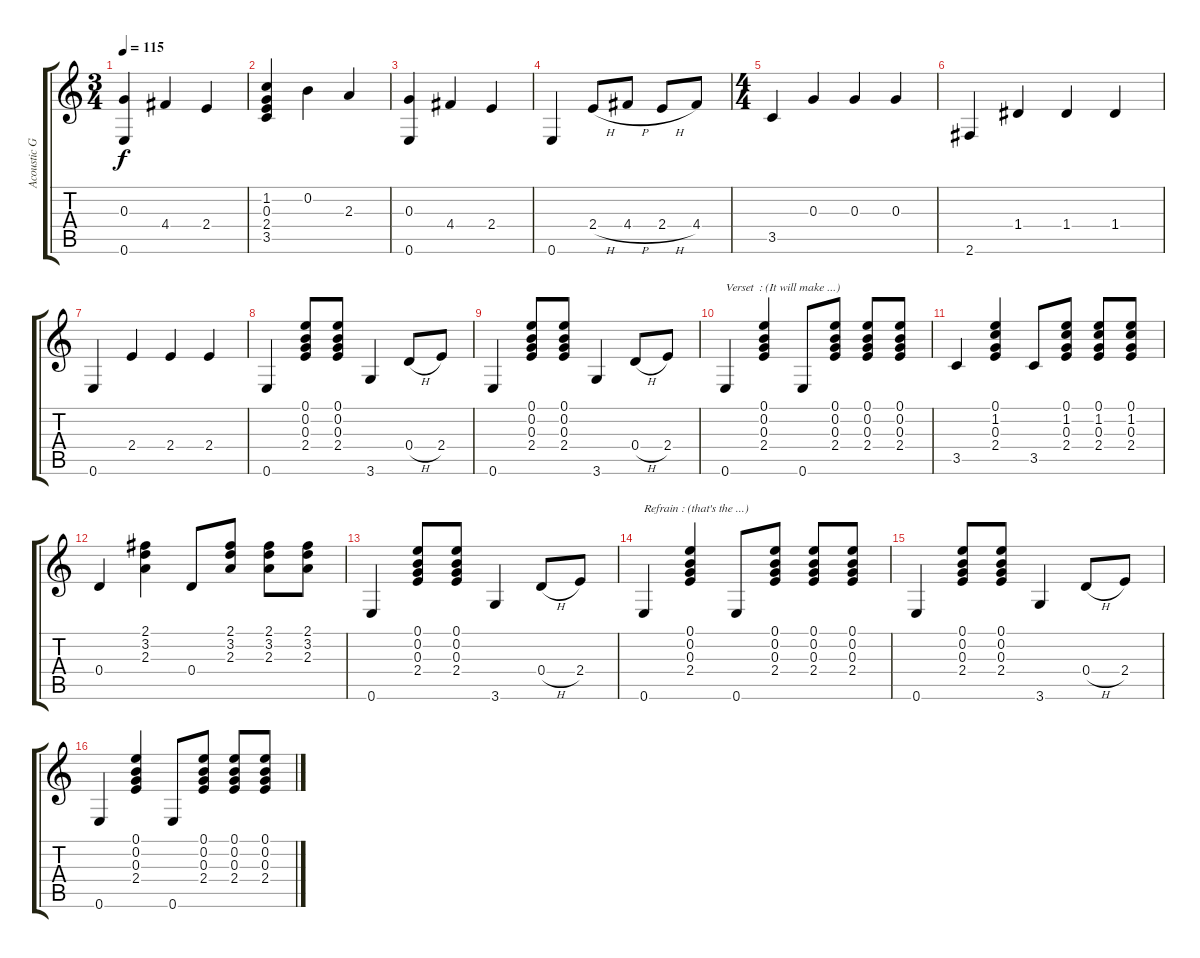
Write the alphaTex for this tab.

\track ("Acoustic Guitar" "Acoustic G") {instrument acousticguitarsteel}
\staff {score tabs}
\tuning (E4 B3 G3 D3 A2 E2) {hide}
\ts (3 4)
\tempo 115
\clef g2
\ks c
(0.3 0.6).4{dy f} 4.4.4 2.4.4 |
(1.2 0.3 2.4 3.5).4 0.2.4 2.3.4 |
(0.3 0.6).4 4.4.4 2.4.4 |
0.6.4 2.4{h}.8 4.4{h}.8 2.4{h}.8 4.4.8 |
\ts (4 4)
3.5.4 0.3.4 0.3.4 0.3.4 |
2.6.4 1.4.4 1.4.4 1.4.4 |
0.6.4 2.4.4 2.4.4 2.4.4 |
0.6.4 (0.1 0.2 0.3 2.4).8 (0.1 0.2 0.3 2.4).8 3.6.4 0.4{h}.8 2.4.8 |
0.6.4 (0.1 0.2 0.3 2.4).8 (0.1 0.2 0.3 2.4).8 3.6.4 0.4{h}.8 2.4.8 |
0.6.4{txt "Verset  : (It will make ...)"} (0.1 0.2 0.3 2.4).4 0.6.8 (0.1 0.2 0.3 2.4).8 (0.1 0.2 0.3 2.4).8 (0.1 0.2 0.3 2.4).8 |
3.5.4 (0.1 1.2 0.3 2.4).4 3.5.8 (0.1 1.2 0.3 2.4).8 (0.1 1.2 0.3 2.4).8 (0.1 1.2 0.3 2.4).8 |
0.4.4 (2.1 3.2 2.3).4 0.4.8 (2.1 3.2 2.3).8 (2.1 3.2 2.3).8 (2.1 3.2 2.3).8 |
0.6.4 (0.1 0.2 0.3 2.4).8 (0.1 0.2 0.3 2.4).8 3.6.4 0.4{h}.8 2.4.8 |
0.6.4{txt "Refrain : (that's the ...)"} (0.1 0.2 0.3 2.4).4 0.6.8 (0.1 0.2 0.3 2.4).8 (0.1 0.2 0.3 2.4).8 (0.1 0.2 0.3 2.4).8 |
0.6.4 (0.1 0.2 0.3 2.4).8 (0.1 0.2 0.3 2.4).8 3.6.4 0.4{h}.8 2.4.8 |
0.6.4 (0.1 0.2 0.3 2.4).4 0.6.8 (0.1 0.2 0.3 2.4).8 (0.1 0.2 0.3 2.4).8 (0.1 0.2 0.3 2.4).8
